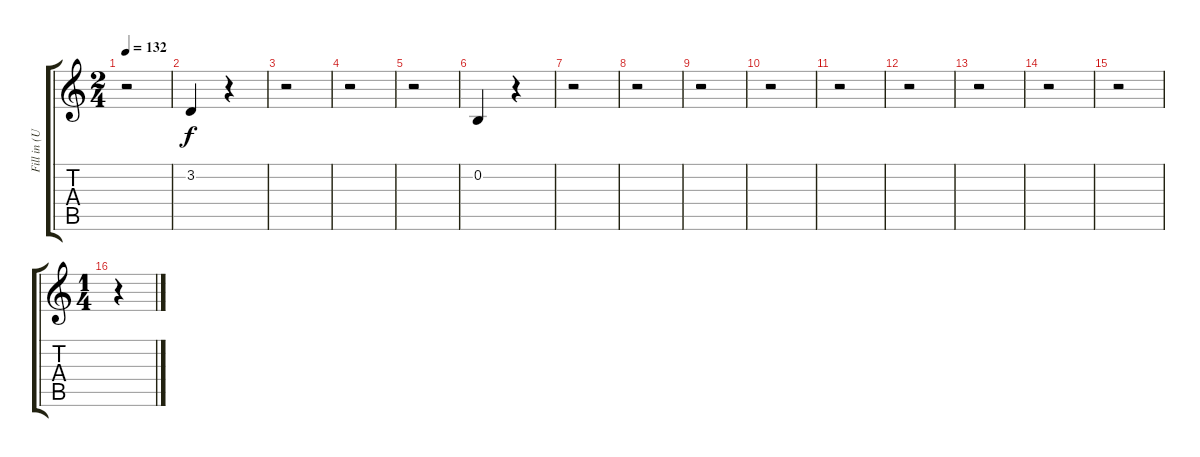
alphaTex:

\track ("Fill in (Use Guitar)" "Fill in (U") {instrument tinklebell}
\staff {score tabs}
\tuning (E4 B3 G3 D3 A2 E2) {hide}
\ts (2 4)
\tempo 132
\clef g2
\ks c
r.2{dy f} |
3.2.4 r.4 |
r.2 |
r.2 |
r.2 |
0.2.4 r.4 |
r.2 |
r.2 |
r.2 |
r.2 |
r.2 |
r.2 |
r.2 |
r.2 |
r.2 |
\ts (1 4)
r.4
